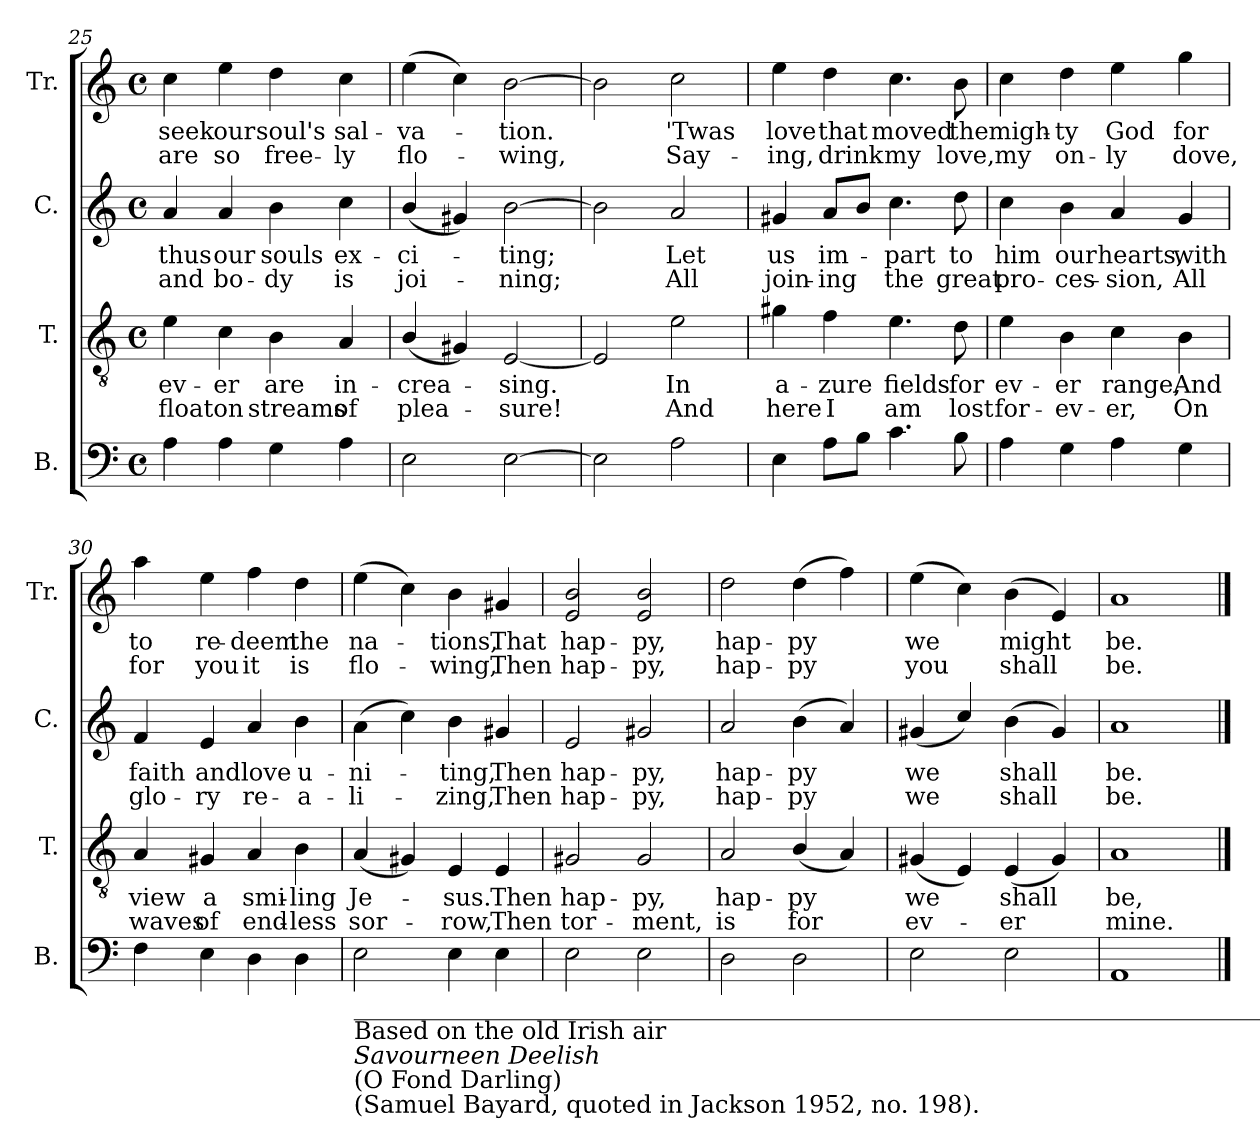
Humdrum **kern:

**kern	**kern	**text	**text	**kern	**text	**text	**kern	**text	**text
*part4	*part3	*part3	*part3	*part2	*part2	*part2	*part1	*part1	*part1
*staff4	*staff3	*staff3	*staff3	*staff2	*staff2	*staff2	*staff1	*staff1	*staff1
*I"B.	*I"T.	*	*	*I"C.	*	*	*I"Tr.	*	*
*I'B.	*I'T.	*	*	*I'C.	*	*	*I'Tr.	*	*
!!LO:LB:g=z
*clefF4	*clefGv2	*	*	*clefG2	*	*	*clefG2	*	*
*k[]	*k[]	*	*	*k[]	*	*	*k[]	*	*
*M4/4	*M4/4	*	*	*M4/4	*	*	*M4/4	*	*
*met(c)	*met(c)	*	*	*met(c)	*	*	*met(c)	*	*
=25	=25	=25	=25	=25	=25	=25	=25	=25	=25
4A\	4e\	-ev-	float	4a/	thus	and	4cc\	seek	are
4A\	4c\	-er	on	4a/	our	bo-	4ee\	our	so
4G\	4B\	are	streams	4b\	souls	-dy	4dd\	soul's	free-
4A\	4A/	in-	of	4cc\	ex-	is	4cc\	sal-	-ly
=26	=26	=26	=26	=26	=26	=26	=26	=26	=26
2E\	(4B/	-crea-	plea-	(4b/	-ci-	joi-	(4ee\	-va-	flo-
.	4G#X/)	.	.	4g#X/)	.	.	4cc\)	.	.
[2E\	[2E/	-sing.	-sure!	[2b\	-ting;	-ning;	[2b\	-tion.	-wing,
=27	=27	=27	=27	=27	=27	=27	=27	=27	=27
2E\]	2E/]	.	.	2b\]	.	.	2b\]	.	.
2A\	2e\	In	And	2a/	Let	All	2cc\	'Twas	Say-
=28	=28	=28	=28	=28	=28	=28	=28	=28	=28
4E\	4g#X\	a-	here	4g#X/	us	join-	4ee\	love	-ing,
8A\L	4f\	-zure	I	8a/L	im-	-ing	4dd\	that	drink
8B\J	.	.	.	8b/J	.	.	.	.	.
4.c\	4.e\	fields	am	4.cc\	-part	the	4.cc\	moved	my
8B\	8d\	for	lost	8dd\	to	great	8b\	the	love,
=29	=29	=29	=29	=29	=29	=29	=29	=29	=29
4A\	4e\	ev-	for-	4cc\	him	pro-	4cc\	migh-	my
4G\	4B\	-er	-ev-	4b\	our	-ces-	4dd\	-ty	on-
4A\	4c\	range,	-er,	4a/	hearts,	-sion,	4ee\	God	-ly
4G\	4B\	And	On	4g/	with	All	4gg\	for	dove,
=30	=30	=30	=30	=30	=30	=30	=30	=30	=30
4F\	4A/	view	waves	4f/	faith	glo-	4aa\	to	for
4E\	4G#X/	a	of	4e/	and	-ry	4ee\	re-	you
4D\	4A/	smi-	end-	4a/	love	re-	4ff\	-deem	it
4D\	4B\	-ling	-less	4b\	u-	-a-	4dd\	the	is
!!LO:LB:g=z
=31	=31	=31	=31	=31	=31	=31	=31	=31	=31
!LO:TX:b:t=______________________________________________________________________________________	!	!	!	!	!	!	!	!	!
!LO:TX:b:t=Based on the old Irish air	!	!	!	!	!	!	!	!	!
!LO:TX:b:i:t=Savourneen Deelish	!	!	!	!	!	!	!	!	!
!LO:TX:b:t=(O Fond Darling)	!	!	!	!	!	!	!	!	!
!LO:TX:b:t=(Samuel Bayard, quoted in Jackson 1952, no. 198).	!	!	!	!	!	!	!	!	!
2E\	(4A/	Je-	sor-	(4a\	-ni-	-li-	(4ee\	na-	flo-
.	4G#X/)	.	.	4cc\)	.	.	4cc\)	.	.
4E\	4E/	-sus.	-row,	4b\	-ting,	-zing,	4b\	-tions,	-wing,
4E\	4E/	Then	Then	4g#X/	Then	Then	4g#X/	That	Then
=32	=32	=32	=32	=32	=32	=32	=32	=32	=32
2E\	2G#X/	hap-	tor-	2e/	hap-	hap-	2e/ 2b/	hap-	hap-
2E\	2G#/	-py,	-ment,	2g#X/	-py,	-py,	2e/ 2b/	-py,	-py,
=33	=33	=33	=33	=33	=33	=33	=33	=33	=33
2D\	2A/	hap-	is	2a/	hap-	hap-	2dd\	hap-	hap-
2D\	(4B/	-py	for	(4b\	-py	-py	(4dd\	-py	-py
.	4A/)	.	.	4a/)	.	.	4ff\)	.	.
=34	=34	=34	=34	=34	=34	=34	=34	=34	=34
2E\	(4G#X/	we	ev-	(4g#X/	we	we	(4ee\	we	you
.	4E/)	.	.	4cc/)	.	.	4cc\)	.	.
2E\	(4E/	shall	-er	(4b\	shall	shall	(4b\	might	shall
.	4G#/)	.	.	4g#/)	.	.	4e/)	.	.
=35	=35	=35	=35	=35	=35	=35	=35	=35	=35
1AA	1A	be,	mine.	1a	be.	be.	1a	be.	be.
==	==	==	==	==	==	==	==	==	==
*-	*-	*-	*-	*-	*-	*-	*-	*-	*-
